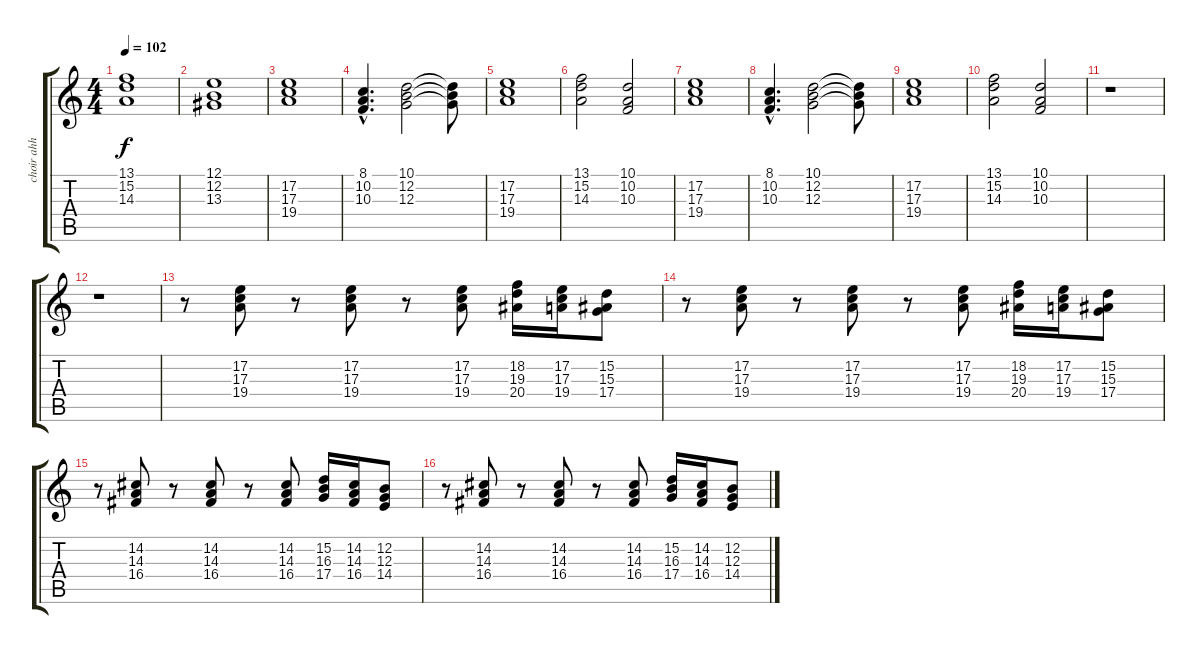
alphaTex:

\track ("choir ahh" "choir ahh") {instrument choiraahs}
\staff {score tabs}
\tuning (E4 B3 G3 D3 A2 E2) {hide}
\ts (4 4)
\tempo 102
\clef g2
\ks c
(13.1 15.2 14.3).1{dy f} |
(12.1 12.2 13.3).1 |
(17.2 17.3 19.4).1 |
(8.1{hac} 10.2{hac} 10.3{hac}).4{d} (10.1 12.2 12.3).2 (10.1{t} 12.2{t} 12.3{t}).8 |
(17.2 17.3 19.4).1 |
(13.1 15.2 14.3).2 (10.1 10.2 10.3).2 |
(17.2 17.3 19.4).1 |
(8.1{hac} 10.2{hac} 10.3{hac}).4{d} (10.1 12.2 12.3).2 (10.1{t} 12.2{t} 12.3{t}).8 |
(17.2 17.3 19.4).1 |
(13.1 15.2 14.3).2 (10.1 10.2 10.3).2 |
r.1 |
r.1 |
r.8 (17.2 17.3 19.4).8 r.8 (17.2 17.3 19.4).8 r.8 (17.2 17.3 19.4).8 (18.2 19.3 20.4).16 (17.2 17.3 19.4).16 (15.2 15.3 17.4).8 |
r.8 (17.2 17.3 19.4).8 r.8 (17.2 17.3 19.4).8 r.8 (17.2 17.3 19.4).8 (18.2 19.3 20.4).16 (17.2 17.3 19.4).16 (15.2 15.3 17.4).8 |
r.8 (14.2 14.3 16.4).8 r.8 (14.2 14.3 16.4).8 r.8 (14.2 14.3 16.4).8 (15.2 16.3 17.4).16 (14.2 14.3 16.4).16 (12.2 12.3 14.4).8 |
r.8 (14.2 14.3 16.4).8 r.8 (14.2 14.3 16.4).8 r.8 (14.2 14.3 16.4).8 (15.2 16.3 17.4).16 (14.2 14.3 16.4).16 (12.2 12.3 14.4).8
